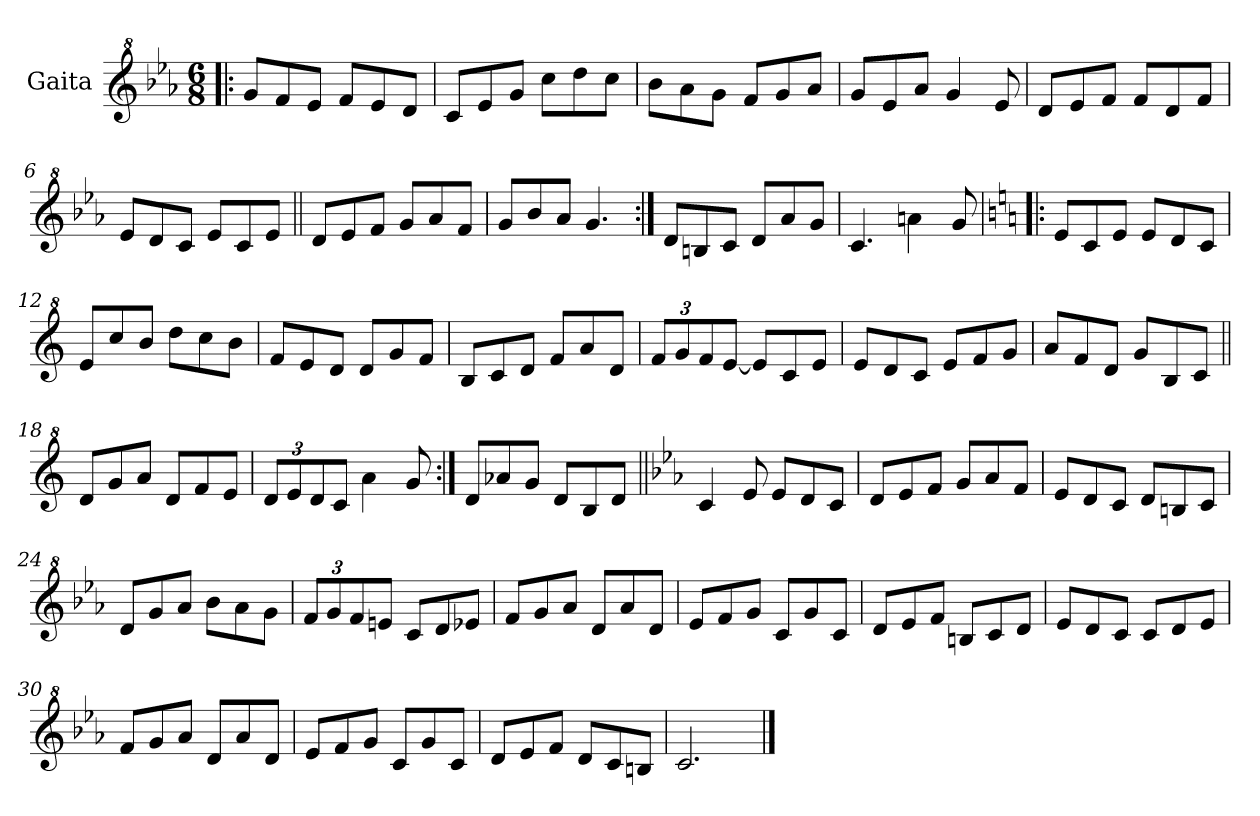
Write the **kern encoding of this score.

**kern
*part1
*staff1
*I"Gaita
*clefG^2
*k[b-e-a-]
*M6/8
*MM180
=1!|:
8gg/L
8ff/
8ee-/J
8ff/L
8ee-/
8dd/J
=2
8cc/L
8ee-/
8gg/J
8ccc\L
8ddd\
8ccc\J
=3
8bb-\L
8aa-\
8gg\J
8ff/L
8gg/
8aa-/J
=4
8gg/L
8ee-/
8aa-/J
4gg/
8ee-/
=5
8dd/L
8ee-/
8ff/J
8ff/L
8dd/
8ff/J
=6
8ee-/L
8dd/
8cc/J
8ee-/L
8cc/
8ee-/J
=7||
8dd/L
8ee-/
8ff/J
8gg/L
8aa-/
8ff/J
!!LO:LB:g=z
=8
8gg/L
8bb-/
8aa-/J
4.gg/
=9:|!
8dd/L
8bn/
8cc/J
8dd/L
8aa-/
8gg/J
=10
4.cc/
4aan\
8gg/
=11!|:
*k[]
8ee/L
8cc/
8ee/J
8ee/L
8dd/
8cc/J
=12
8ee/L
8ccc/
8bb/J
8ddd\L
8ccc\
8bb\J
=13
8ff/L
8ee/
8dd/J
8dd/L
8gg/
8ff/J
=14
8b/L
8cc/
8dd/J
8ff/L
8aa/
8dd/J
!!LO:LB:g=z
=15
*Xbrackettup
12ff/L
12gg/
12ff/
[8ee/J
8ee/L]
8cc/
8ee/J
=16
8ee/L
8dd/
8cc/J
8ee/L
8ff/
8gg/J
=17
8aa/L
8ff/
8dd/J
8gg/L
8b/
8cc/J
=18||
8dd/L
8gg/
8aa/J
8dd/L
8ff/
8ee/J
=19
12dd/L
12ee/
12dd/
8cc/J
4aa\
8gg/
=20:|!
8dd/L
8aa-X/
8gg/J
8dd/L
8b/
8dd/J
!!LO:LB:g=z
=21||
*k[b-e-a-]
4cc/
8ee-/
8ee-/L
8dd/
8cc/J
=22
8dd/L
8ee-/
8ff/J
8gg/L
8aa-/
8ff/J
=23
8ee-/L
8dd/
8cc/J
8dd/L
8bn/
8cc/J
=24
8dd/L
8gg/
8aa-/J
8bb-\L
8aa-\
8gg\J
=25
12ff/L
12gg/
12ff/
8een/J
8cc/L
8dd/
8ee-X/J
=26
8ff/L
8gg/
8aa-/J
8dd/L
8aa-/
8dd/J
=27
8ee-/L
8ff/
8gg/J
8cc/L
8gg/
8cc/J
!!LO:LB:g=z
=28
8dd/L
8ee-/
8ff/J
8bn/L
8cc/
8dd/J
=29
8ee-/L
8dd/
8cc/J
8cc/L
8dd/
8ee-/J
=30
8ff/L
8gg/
8aa-/J
8dd/L
8aa-/
8dd/J
=31
8ee-/L
8ff/
8gg/J
8cc/L
8gg/
8cc/J
=32
8dd/L
8ee-/
8ff/J
8dd/L
8cc/
8bn/J
=33
2.cc/
==
*-
